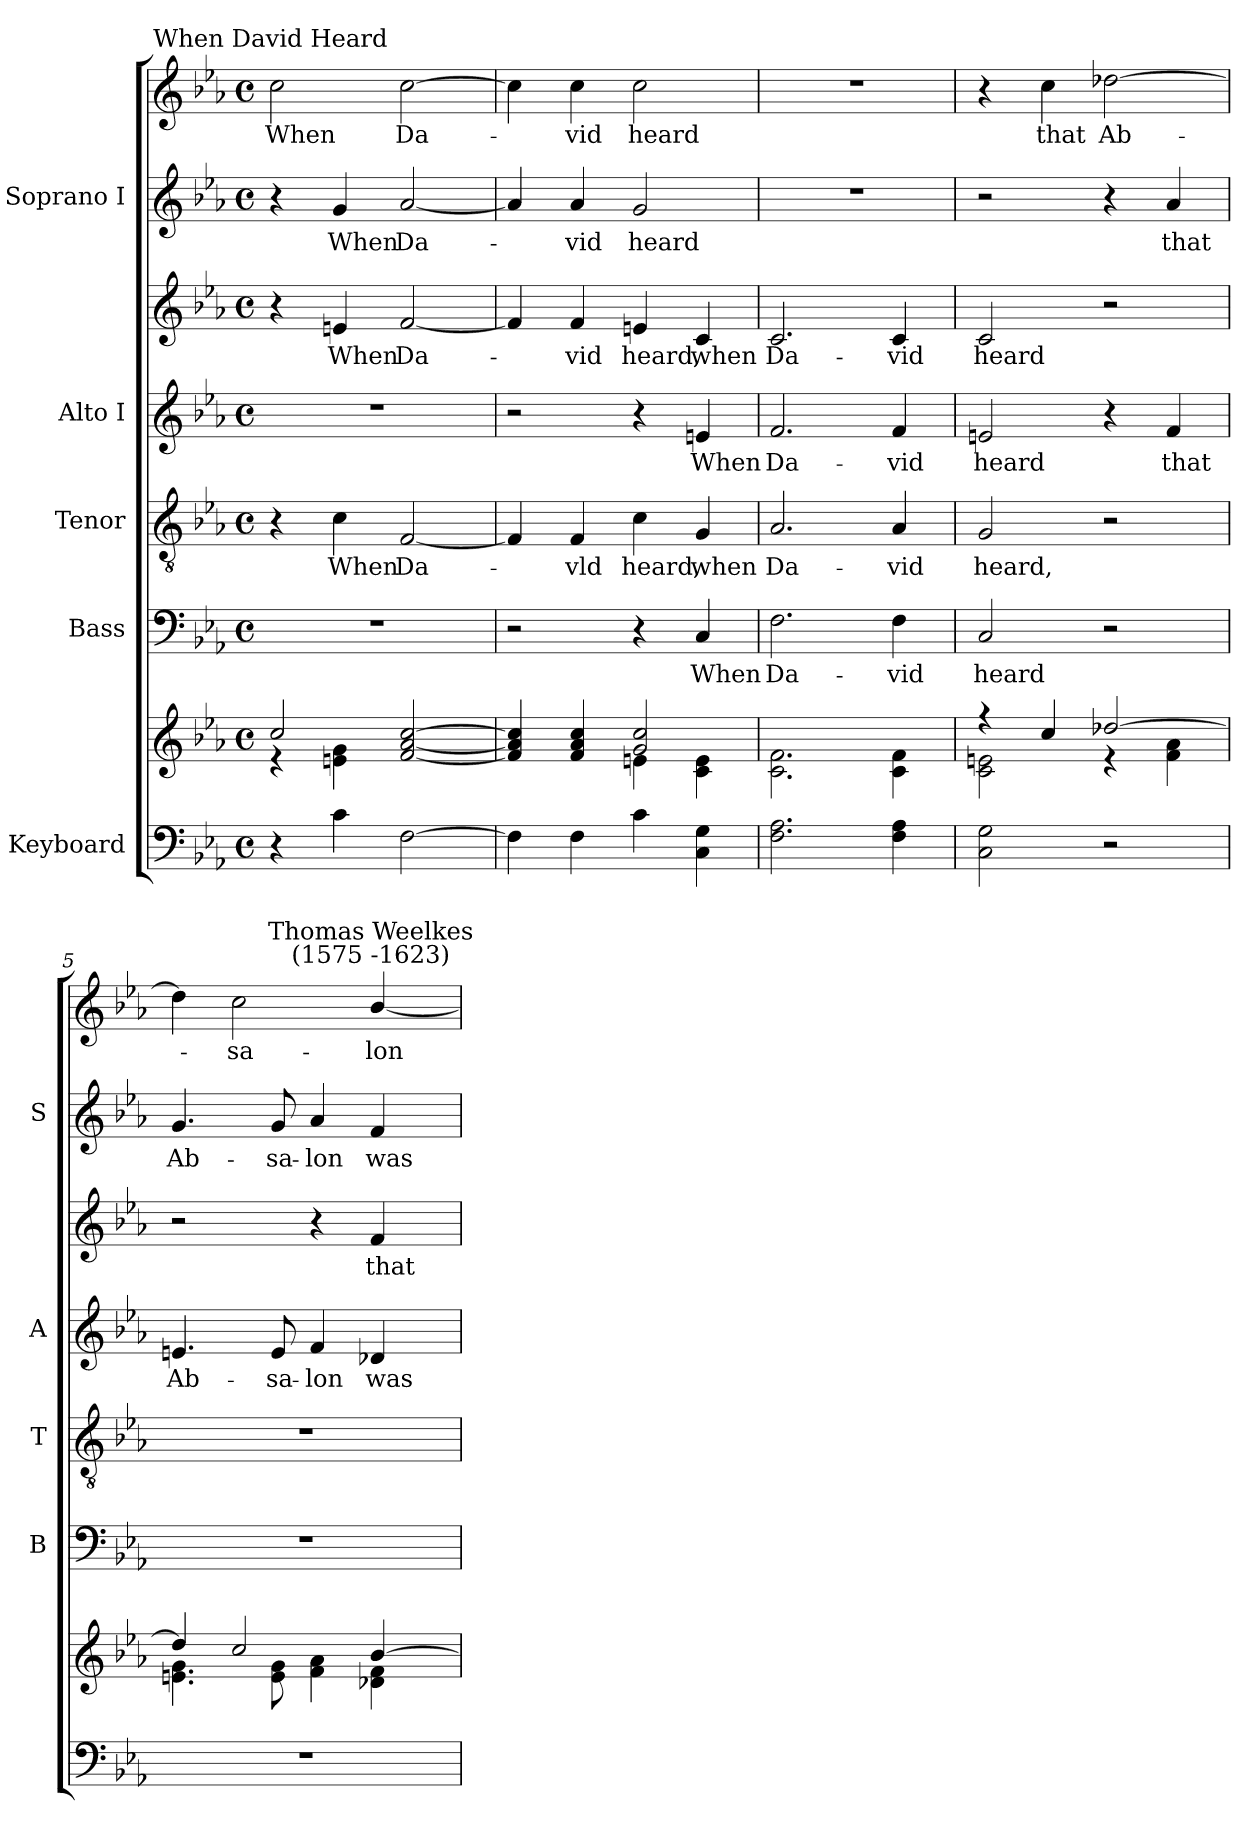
**kern	**kern	**kern	**text	**kern	**text	**kern	**text	**kern	**text	**kern	**text	**kern	**text
*part5	*part5	*part4	*part4	*part3	*part3	*part2	*part2	*part2	*part2	*part1	*part1	*part1	*part1
*staff8	*staff7	*staff6	*staff6	*staff5	*staff5	*staff4	*staff4	*staff3	*staff3	*staff2	*staff2	*staff1	*staff1
*I"Keyboard	*	*I"Bass	*	*I"Tenor	*	*I"Alto I	*	*	*	*I"Soprano I	*	*	*
*	*	*I'B	*	*I'T	*	*I'A	*	*	*	*I'S	*	*	*
*clefF4	*clefG2	*clefF4	*	*clefGv2	*	*clefG2	*	*clefG2	*	*clefG2	*	*clefG2	*
*k[b-e-a-]	*k[b-e-a-]	*k[b-e-a-]	*	*k[b-e-a-]	*	*k[b-e-a-]	*	*k[b-e-a-]	*	*k[b-e-a-]	*	*k[b-e-a-]	*
*E-:	*E-:	*E-:	*	*E-:	*	*E-:	*	*E-:	*	*E-:	*	*E-:	*
*M4/4	*M4/4	*M4/4	*	*M4/4	*	*M4/4	*	*M4/4	*	*M4/4	*	*M4/4	*
*met(c)	*met(c)	*met(c)	*	*met(c)	*	*met(c)	*	*met(c)	*	*met(c)	*	*met(c)	*
=1	=1	=1	=1	=1	=1	=1	=1	=1	=1	=1	=1	=1	=1
*	*^	*	*	*	*	*	*	*	*	*	*	*	*
!	!	!	!	!	!	!	!	!	!	!	!	!	!LO:TX:a:cj:t=When David Heard	!
!	!	!	!	!	!	!	!	!	!	!	!	!	!	!LO:LY:b
4r	2cc/	4r	1r	.	4r	.	1r	.	4r	.	4r	.	2cc	When
!	!	!	!	!	!	!LO:LY:b	!	!	!	!LO:LY:b	!	!LO:LY:b	!	!
4c	.	4en\ 4g\	.	.	4c	When	.	.	4en	When	4g	When	.	.
!	!	!	!	!	!	!LO:LY:b	!	!	!	!LO:LY:b	!	!LO:LY:b	!	!LO:LY:b
[2F	[2f/ [2a-/ [2cc/	2ryy	.	.	[2F	Da-	.	.	[2f	Da-	[2a-	Da-	[2cc	Da-
=2	=2	=2	=2	=2	=2	=2	=2	=2	=2	=2	=2	=2	=2	=2
4F]	4f/] 4a-/] 4cc/]	2ryy	2r	.	4F]	.	2r	.	4f]	.	4a-]	.	4cc]	.
!	!	!	!	!	!	!LO:LY:b	!	!	!	!LO:LY:b	!	!LO:LY:b	!	!LO:LY:b
4F	4f/ 4a-/ 4cc/	.	.	.	4F	vld	.	.	4f	vid	4a-	vid	4cc	vid
!	!	!	!	!	!	!LO:LY:b	!	!	!	!LO:LY:b	!	!LO:LY:b	!	!LO:LY:b
4c	2g/ 2cc/	4en\	4r	.	4c	heard,	4r	.	4en	heard,	2g	heard	2cc	heard
!	!	!	!	!LO:LY:b	!	!LO:LY:b	!	!LO:LY:b	!	!LO:LY:b	!	!	!	!
4C 4G	.	4c\ 4e\	4C	When	4G	when	4en	When	4c	when	.	.	.	.
=3	=3	=3	=3	=3	=3	=3	=3	=3	=3	=3	=3	=3	=3	=3
!	!	!	!	!LO:LY:b	!	!LO:LY:b	!	!LO:LY:b	!	!LO:LY:b	!	!	!	!
2.F 2.A-	1ryy	2.c\ 2.f\	2.F	Da-	2.A-	Da-	2.f	Da-	2.c	Da-	1r	.	1r	.
!	!	!	!	!LO:LY:b	!	!LO:LY:b	!	!LO:LY:b	!	!LO:LY:b	!	!	!	!
4F 4A-	.	4c\ 4f\	4F	-vid	4A-	-vid	4f	-vid	4c	-vid	.	.	.	.
=4	=4	=4	=4	=4	=4	=4	=4	=4	=4	=4	=4	=4	=4	=4
!	!	!	!	!LO:LY:b	!	!LO:LY:b	!	!LO:LY:b	!	!LO:LY:b	!	!	!	!
2C 2G	4r	2c\ 2en\	2C	heard	2G	heard,	2en	heard	2c	heard	2r	.	4r	.
!	!	!	!	!	!	!	!	!	!	!	!	!	!	!LO:LY:b
.	4cc/	.	.	.	.	.	.	.	.	.	.	.	4cc	that
!	!	!	!	!	!	!	!	!	!	!	!	!	!	!LO:LY:b
2r	[2dd-X/	4r	2r	.	2r	.	4r	.	2r	.	4r	.	[2dd-X	Ab-
!	!	!	!	!	!	!	!	!LO:LY:b	!	!	!	!LO:LY:b	!	!
.	.	4f\ 4a-\	.	.	.	.	4f	that	.	.	4a-	that	.	.
=5	=5	=5	=5	=5	=5	=5	=5	=5	=5	=5	=5	=5	=5	=5
!	!	!	!	!	!	!	!	!LO:LY:b	!	!	!	!LO:LY:b	!	!
1r	4dd-/]	4.en\ 4.g\	1r	.	1r	.	4.en	Ab-	2r	.	4.g	Ab-	4dd-]	.
!	!	!	!	!	!	!	!	!	!	!	!	!	!	!LO:LY:b
.	2cc/	.	.	.	.	.	.	.	.	.	.	.	2cc	sa-
!	!	!	!	!	!	!	!	!LO:LY:b	!	!	!	!LO:LY:b	!	!
.	.	8e\ 8g\	.	.	.	.	8e	-sa-	.	.	8g	-sa-	.	.
!	!	!	!	!	!	!	!	!LO:LY:b	!	!	!	!LO:LY:b	!	!
.	.	4f\ 4a-\	.	.	.	.	4f	-lon	4r	.	4a-	-lon	.	.
!	!	!	!	!	!	!	!	!	!	!	!	!	!LO:TX:a:cj:t=Thomas Weelkes\n(1575 -1623)	!
!	!	!	!	!	!	!	!	!LO:LY:b	!	!LO:LY:b	!	!LO:LY:b	!	!LO:LY:b
.	[4b-/	4d-X\ 4f\	.	.	.	.	4d-X	was	4f	that	4f	was	[4b-/	-lon
*	*v	*v	*	*	*	*	*	*	*	*	*	*	*	*
=	=	=	=	=	=	=	=	=	=	=	=	=	=
*-	*-	*-	*-	*-	*-	*-	*-	*-	*-	*-	*-	*-	*-
